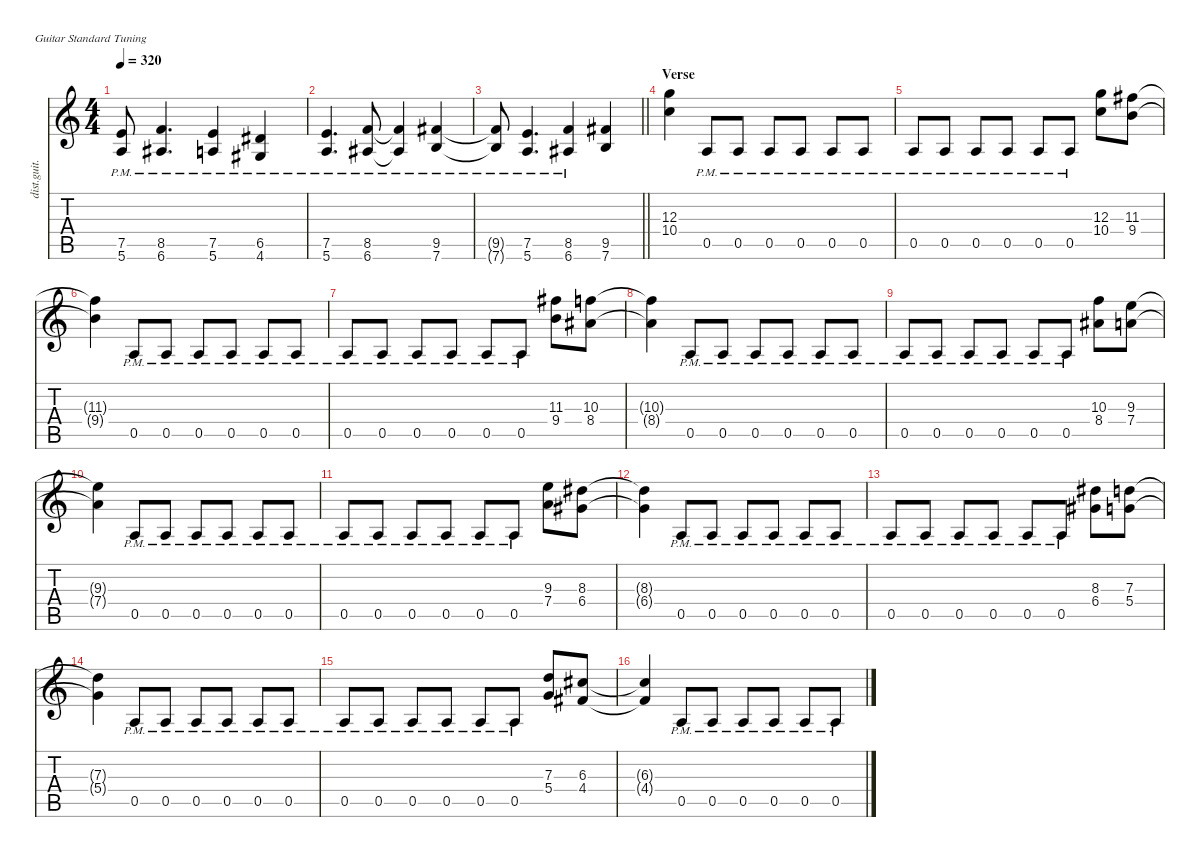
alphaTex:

\defaultSystemsLayout 4
\hideDynamics
\bracketExtendMode nobrackets
\track ("Dave Mustaine" "dist.guit.") {instrument distortionguitar}
\staff {score tabs}
\tuning (E4 B3 G3 D3 A2 E2)
\ts (4 4)
\tempo 320
\clef g2
\ks c
(7.5{pm t} 5.6{pm t}).8{dy f} (8.5{pm} 6.6{pm acc #}).4{d} (7.5{pm} 5.6{pm}).4 (6.5{pm acc #} 4.6{pm acc #}).4 |
(7.5{pm} 5.6{pm}).4{d} (8.5{pm} 6.6{pm acc #}).8 (8.5{pm t} 6.6{pm t acc #}).4 (9.5{pm acc #} 7.6{pm}).4 |
\barLineRight lightlight
(9.5{pm t acc #} 7.6{pm t}).8 (7.5{pm} 5.6{pm}).4{d} (8.5{pm} 6.6{pm acc #}).4 (9.5{acc #} 7.6).4 |
\section ("" "Verse")
(12.3 10.4).4 0.5{pm}.8 0.5{pm}.8 0.5{pm}.8 0.5{pm}.8 0.5{pm}.8 0.5{pm}.8 |
0.5{pm}.8 0.5{pm}.8 0.5{pm}.8 0.5{pm}.8 0.5{pm}.8 0.5{pm}.8 (12.3 10.4).8 (11.3{acc #} 9.4).8 |
(11.3{t acc #} 9.4{t}).4 0.5{pm}.8 0.5{pm}.8 0.5{pm}.8 0.5{pm}.8 0.5{pm}.8 0.5{pm}.8 |
0.5{pm}.8 0.5{pm}.8 0.5{pm}.8 0.5{pm}.8 0.5{pm}.8 0.5{pm}.8 (11.3{acc #} 9.4).8 (10.3 8.4{acc #}).8 |
(10.3{t} 8.4{t acc #}).4 0.5{pm}.8 0.5{pm}.8 0.5{pm}.8 0.5{pm}.8 0.5{pm}.8 0.5{pm}.8 |
0.5{pm}.8 0.5{pm}.8 0.5{pm}.8 0.5{pm}.8 0.5{pm}.8 0.5{pm}.8 (10.3 8.4{acc #}).8 (9.3 7.4).8 |
(9.3{t} 7.4{t}).4 0.5{pm}.8 0.5{pm}.8 0.5{pm}.8 0.5{pm}.8 0.5{pm}.8 0.5{pm}.8 |
0.5{pm}.8 0.5{pm}.8 0.5{pm}.8 0.5{pm}.8 0.5{pm}.8 0.5{pm}.8 (9.3 7.4).8 (8.3{acc #} 6.4{acc #}).8 |
(8.3{t acc #} 6.4{t acc #}).4 0.5{pm}.8 0.5{pm}.8 0.5{pm}.8 0.5{pm}.8 0.5{pm}.8 0.5{pm}.8 |
0.5{pm}.8 0.5{pm}.8 0.5{pm}.8 0.5{pm}.8 0.5{pm}.8 0.5{pm}.8 (8.3{acc #} 6.4{acc #}).8 (7.3 5.4).8 |
(7.3{t} 5.4{t}).4 0.5{pm}.8 0.5{pm}.8 0.5{pm}.8 0.5{pm}.8 0.5{pm}.8 0.5{pm}.8 |
0.5{pm}.8 0.5{pm}.8 0.5{pm}.8 0.5{pm}.8 0.5{pm}.8 0.5{pm}.8 (7.3 5.4).8 (6.3{acc #} 4.4{acc #}).8 |
(6.3{t acc #} 4.4{t acc #}).4 0.5{pm}.8 0.5{pm}.8 0.5{pm}.8 0.5{pm}.8 0.5{pm}.8 0.5{pm}.8
